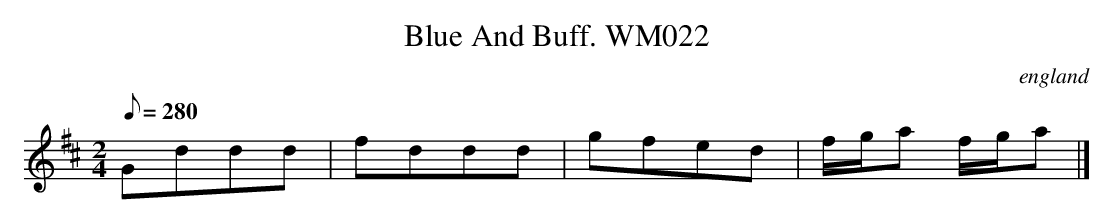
X:1
T:Blue And Buff. WM022
O:england
M:2/4
L:1/8
Q:280
K:D
Gddd|fddd|gfed|f/g/a f/g/a|]
